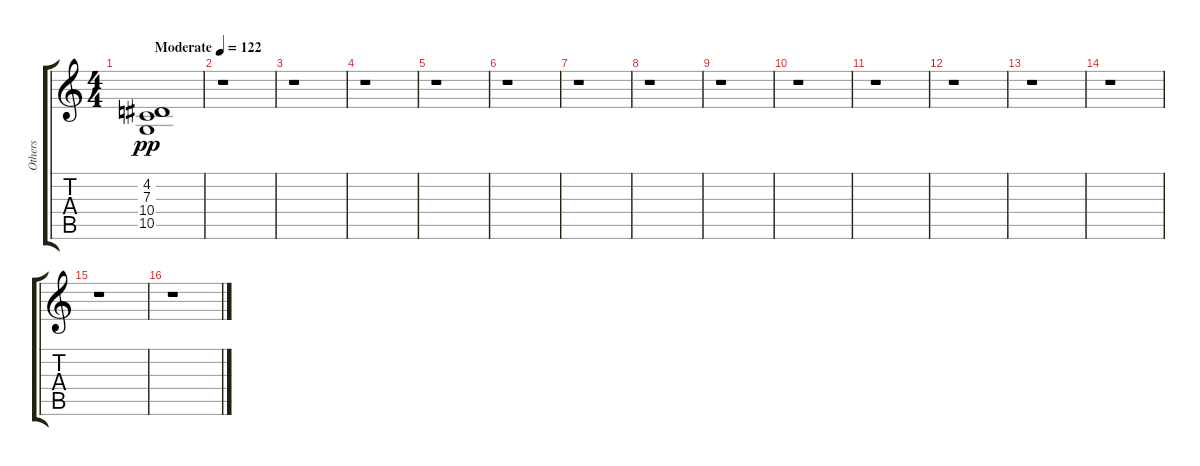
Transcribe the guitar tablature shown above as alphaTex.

\track ("Others" "Others") {instrument pad8sweep}
\staff {score tabs}
\tuning (E4 B3 G3 D3 A2 E2) {hide}
\ts (4 4)
\tempo (122 "Moderate")
\clef g2
\ks c
(4.2 7.3 10.4 10.5).1{dy pp instrument pad8sweep} |
r.1 |
r.1 |
r.1 |
r.1 |
r.1 |
r.1 |
r.1 |
r.1 |
r.1 |
r.1 |
r.1 |
r.1 |
r.1 |
r.1 |
r.1
